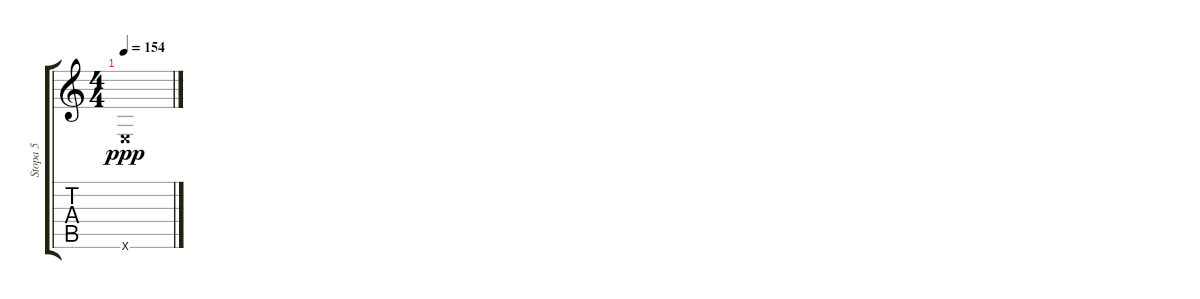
\track ("Stopa 5" "Stopa 5") {instrument distortionguitar}
\staff {score tabs}
\tuning (E4 B3 G3 D3 A2 E2) {hide}
\ts (4 4)
\tempo 154
\clef g2
\ks c
0.6{x}.1{dy ppp}
